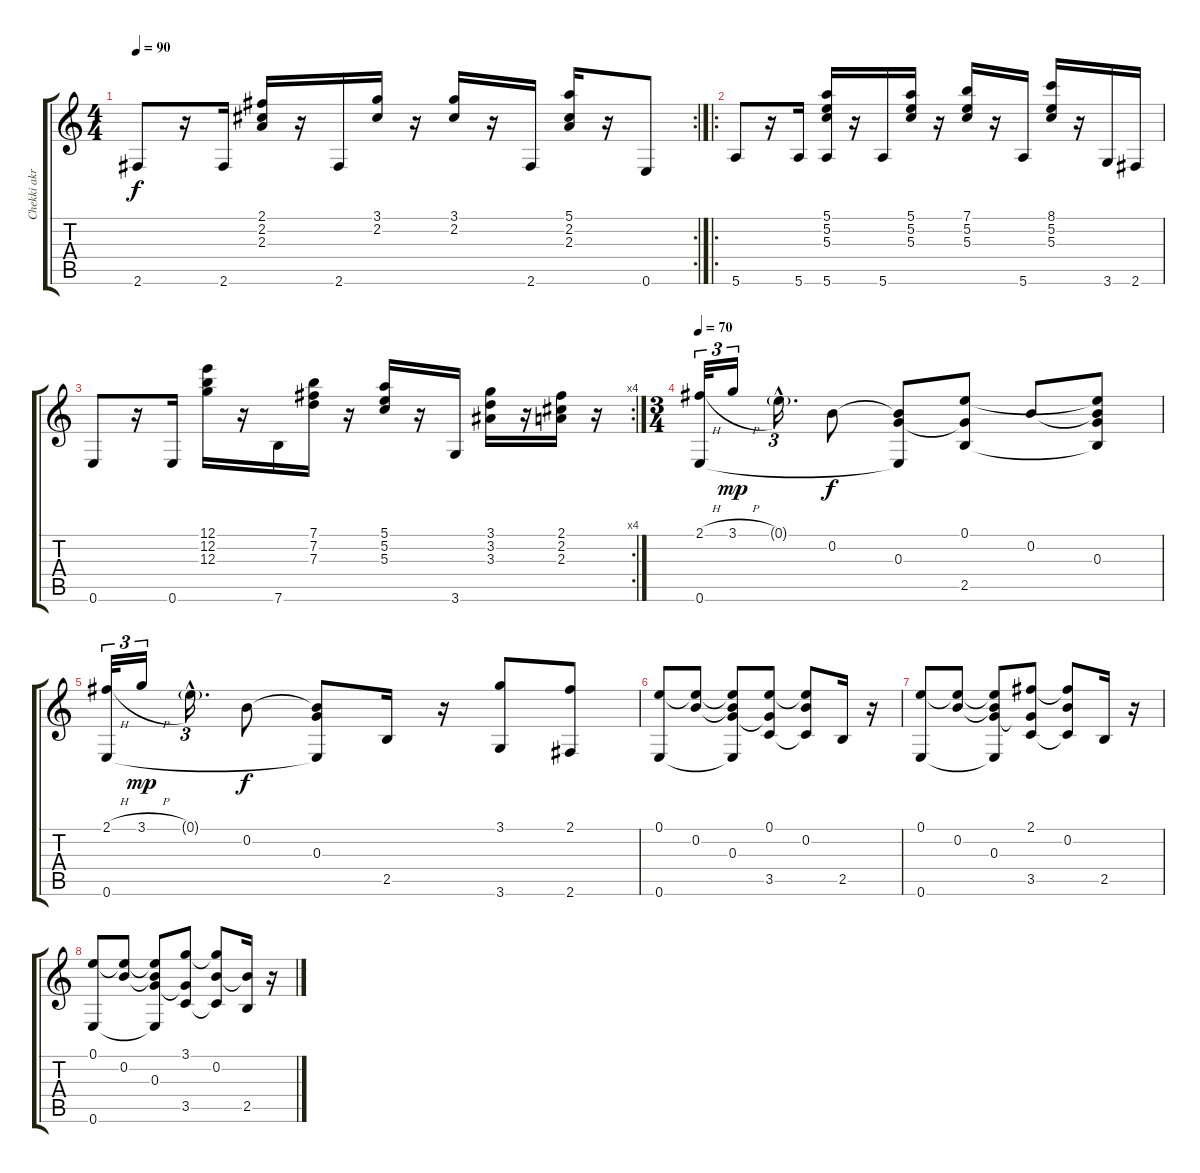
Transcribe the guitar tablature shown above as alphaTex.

\track ("Chekki akrem" "Chekki akr") {instrument acousticguitarnylon}
\staff {score tabs}
\tuning (E4 B3 G3 D3 A2 E2) {hide}
\rc 2
\ts (4 4)
\tempo 90
\clef g2
\ks c
2.6.8{dy f} r.16 2.6.16 (2.1 2.2 2.3).16 r.16 2.6.16 (3.1 2.2).16 r.16 (3.1 2.2).16 r.16 2.6.16 (5.1 2.2 2.3).16 r.16 0.6.8 |
\ro
5.6.8 r.16 5.6.16 (5.1 5.2 5.3 5.6).16 r.16 5.6.16 (5.1 5.2 5.3).16 r.16 (7.1 5.2 5.3).16 r.16 5.6.16 (8.1 5.2 5.3).16 r.16 3.6.16 2.6.16 |
\rc 4
0.6.8 r.16 0.6.16 (12.1 12.2 12.3).16 r.16 7.6.16 (7.1 7.2 7.3).16 r.16 (5.1 5.2 5.3).16 r.16 3.6.16 (3.1 3.2 3.3).16 r.16 (2.1 2.2 2.3).16 r.16 |
\ts (3 4)
\tempo 70
(2.1{h} 0.6).32{tu (3 2)} 3.1{h}.16{tu (3 2) dy mp} 0.1{g hac}.16{d tu (3 2)} 0.2.8{dy f} (0.2{t} 0.3 0.6{t}).8 (0.1 0.3{t} 2.5).8 0.2.8 (0.1{t} 0.2{t} 0.3 2.5{t}).8 |
(2.1{h} 0.6).32{tu (3 2)} 3.1{h}.16{tu (3 2) dy mp} 0.1{g hac}.16{d tu (3 2)} 0.2.8{dy f} (0.2{t} 0.3 0.6{t}).8 2.5.16 r.16 (3.1 3.6).8 (2.1 2.6).8 |
(0.1 0.6).8 (0.1{t} 0.2).8 (0.1{t} 0.2{t} 0.3 0.6{t}).8 (0.1 0.3{t} 3.5).8 (0.1{t} 0.2 3.5{t}).8 2.5.16 r.16 |
(0.1 0.6).8 (0.1{t} 0.2).8 (0.1{t} 0.2{t} 0.3 0.6{t}).8 (2.1 0.3{t} 3.5).8 (2.1{t} 0.2 3.5{t}).8 2.5.16 r.16 |
(0.1 0.6).8 (0.1{t} 0.2).8 (0.1{t} 0.2{t} 0.3 0.6{t}).8 (3.1 0.3{t} 3.5).8 (3.1{t} 0.2 3.5{t}).8 (0.2{t} 2.5).16 r.16
